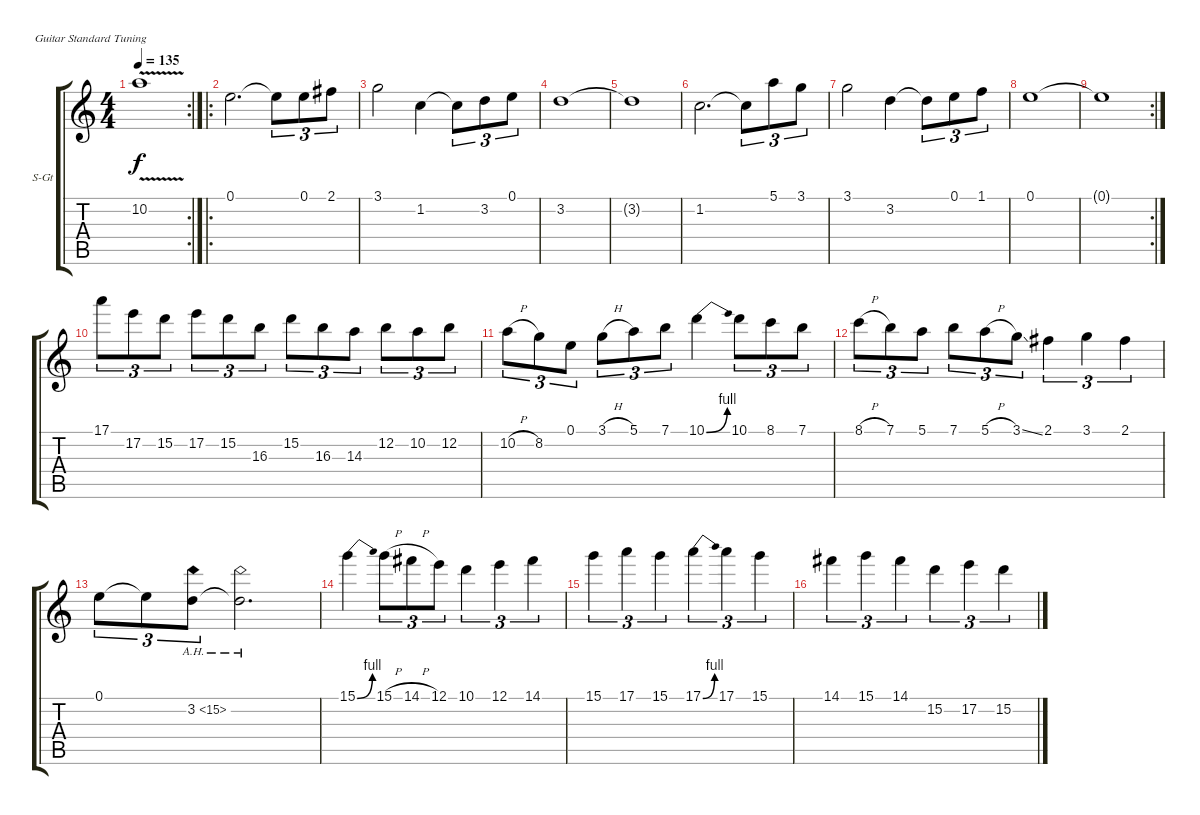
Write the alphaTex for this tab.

\bracketExtendMode groupsimilarinstruments
\firstSystemTrackNameOrientation horizontal
\otherSystemsTrackNameOrientation horizontal
\track ("Acoustic Lead Guitar" "S-Gt") {instrument acousticguitarsteel}
\staff {score tabs}
\tuning (E4 B3 G3 D3 A2 E2)
\rc 2
\ts (4 4)
\tempo 135
\clef g2
\scale
0.354497
\ks c
10.2{v t}.1{dy f} |
\ro
\scale
0.374359 0.1.2{d} 0.1{t}.8{tu (3 2)} 0.1.8{tu (3 2)} 2.1.8{tu (3 2)} |
\scale
0.312821 3.1.2 1.2.4 1.2{t}.8{tu (3 2)} 3.2.8{tu (3 2)} 0.1.8{tu (3 2)} |
\scale
0.312821 3.2.1 |
\scale
0.333333 3.2{t}.1 |
\scale
0.333333 1.2.2{d} 1.2{t}.8{tu (3 2)} 5.1.8{tu (3 2)} 3.1.8{tu (3 2)} |
\scale
0.333333 3.1.2 3.2.4 3.2{t}.8{tu (3 2)} 0.1.8{tu (3 2)} 1.1.8{tu (3 2)} |
\scale
0.322751 0.1.1 |
\rc 2
\scale
0.354497 0.1{t}.1 |
\scale
0.322751 17.1.8{tu (3 2)} 17.2.8{tu (3 2)} 15.2.8{tu (3 2)} 17.2.8{tu (3 2)} 15.2.8{tu (3 2)} 16.3.8{tu (3 2)} 15.2.8{tu (3 2)} 16.3.8{tu (3 2)} 14.3.8{tu (3 2)} 12.2.8{tu (3 2)} 10.2.8{tu (3 2)} 12.2.8{tu (3 2)} |
\scale
0.333333 10.2{h}.8{tu (3 2)} 8.2.8{tu (3 2)} 0.1.8{tu (3 2)} 3.1{h}.8{tu (3 2)} 5.1.8{tu (3 2)} 7.1.8{tu (3 2)} 10.1{be (bend 0 0 60 4)}.4 10.1.8{tu (3 2)} 8.1.8{tu (3 2)} 7.1.8{tu (3 2)} |
\scale
0.333333 8.1{h}.8{tu (3 2)} 7.1.8{tu (3 2)} 5.1.8{tu (3 2)} 7.1.8{tu (3 2)} 5.1{h}.8{tu (3 2)} 3.1{ss}.8{tu (3 2)} 2.1.4{tu (3 2)} 3.1.4{tu (3 2)} 2.1.4{tu (3 2)} |
\scale
0.333333 0.1.8{tu (3 2)} 0.1{t}.8{tu (3 2)} 3.2{ah 12}.8{tu (3 2)} 3.2{ah 12 t}.2{d} |
\scale
0.333333 15.1{be (bend 0 0 60 4)}.4 15.1{h}.8{tu (3 2)} 14.1{h}.8{tu (3 2)} 12.1.8{tu (3 2)} 10.1.4{tu (3 2)} 12.1.4{tu (3 2)} 14.1.4{tu (3 2)} |
\scale
0.333333 15.1.4{tu (3 2)} 17.1.4{tu (3 2)} 15.1.4{tu (3 2)} 17.1{be (bend 0 0 60 4)}.4{tu (3 2)} 17.1.4{tu (3 2)} 15.1.4{tu (3 2)} |
\scale
0.333333 14.1.4{tu (3 2)} 15.1.4{tu (3 2)} 14.1.4{tu (3 2)} 15.2.4{tu (3 2)} 17.2.4{tu (3 2)} 15.2.4{tu (3 2)}
